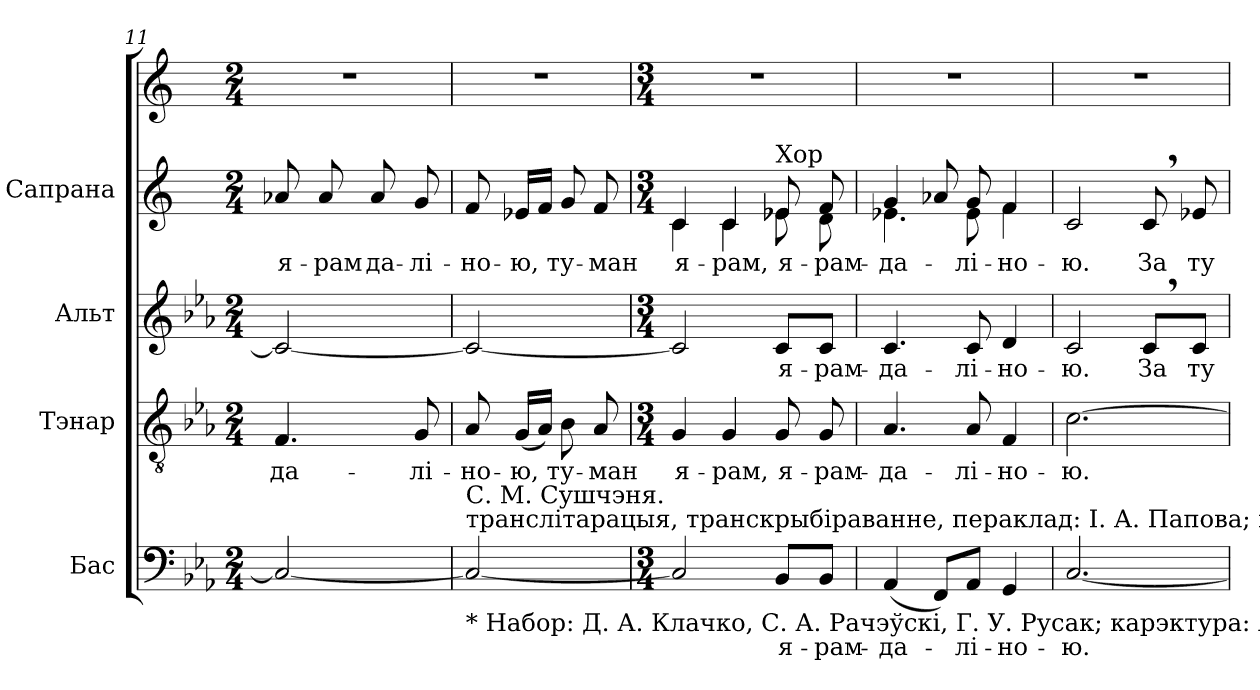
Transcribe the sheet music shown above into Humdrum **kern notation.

**kern	**text	**kern	**text	**kern	**text	**kern	**text	**kern
*part4	*part4	*part3	*part3	*part2	*part2	*part1	*part1	*part1
*staff5	*staff5	*staff4	*staff4	*staff3	*staff3	*staff2	*staff2	*staff1
*I"Бас	*	*I"Тэнар	*	*I"Альт	*	*I"Сапрана	*	*
*clefF4	*	*clefGv2	*	*clefG2	*	*clefG2	*	*clefG2
*	*	*ITrd7c12	*	*	*	*	*	*
*k[b-e-a-]	*	*k[b-e-a-]	*	*k[b-e-a-]	*	*k[]	*	*k[]
*c:	*	*c:	*	*c:	*	*a:	*	*a:
*M2/4	*	*M2/4	*	*M2/4	*	*M2/4	*	*M2/4
=11	=11	=11	=11	=11	=11	=11	=11	=11
!	!	!	!LO:LY:b:color=#000000	!	!	!	!	!
!	!	!	!	!	!	!	!LO:LY:b:color=#000000	!LO:N:vis=1
2Ci/_<	.	4.FFi/	да-	2ci/_<	.	8a-i/	я-	2r
!	!	!	!	!	!	!	!LO:LY:b:color=#000000	!
.	.	.	.	.	.	8a-i/	-рам	.
!	!	!	!	!	!	!	!LO:LY:b:color=#000000	!
.	.	.	.	.	.	8a-i/	да-	.
!	!	!	!LO:LY:b:color=#000000	!	!	!	!	!
!	!	!	!	!	!	!	!LO:LY:b:color=#000000	!
.	.	8GGi/	-лі-	.	.	8gi/	-лі-	.
!!LO:LB:g=z
=12	=12	=12	=12	=12	=12	=12	=12	=12
!	!	!	!LO:LY:b:color=#000000	!	!	!	!	!
!LO:TX:b:t=* Набор&colon; Д. А. Клачко, С. А. Рачэўскі, Г. У. Русак; карэктура&colon; А. А. Апановіч, Г. М. Дзiдзенка;	!	!	!	!	!	!	!	!
!LO:TX:t=транслітарацыя, транскрыбіраванне, пераклад&colon; I. А. Папова; каардынацыя праекта&colon; Л. У. Зямскова,	!	!	!	!	!	!	!	!
!LO:TX:t=С. М. Сушчэня.	!	!	!	!	!	!	!	!
!	!	!	!	!	!	!	!LO:LY:b:color=#000000	!LO:N:vis=1
2Ci/_<	.	8AA-i/	-но-	2ci/_<	.	8fi/	-но-	2r
!	!	!	!LO:LY:b:color=#000000	!	!	!	!	!
!	!	!	!	!	!	!	!LO:LY:b:color=#000000	!
.	.	(16GGi/LL	-ю,	.	.	16e-i/LL	-ю,	.
.	.	16AA-i/JJ)	.	.	.	16fi/JJ	.	.
!	!	!	!LO:LY:b:color=#000000	!	!	!	!	!
!	!	!	!	!	!	!	!LO:LY:b:color=#000000	!
.	.	8BB-i\	ту-	.	.	8gi/	ту-	.
!	!	!	!LO:LY:b:color=#000000	!	!	!	!	!
!	!	!	!	!	!	!	!LO:LY:b:color=#000000	!
.	.	8AA-i/	-ман	.	.	8fi/	-ман	.
=13	=13	=13	=13	=13	=13	=13	=13	=13
*M3/4	*	*M3/4	*	*M3/4	*	*M3/4	*	*M3/4
!	!	!	!LO:LY:b:color=#000000	!	!	!	!	!
!	!	!	!	!	!	!	!LO:LY:b:color=#000000	!LO:N:vis=1
*	*	*	*	*	*	*^	*	*
2Ci/]	.	4GGi/	я-	2ci/]	.	4ci/	4ci\	я-	2.r
!	!	!	!LO:LY:b:color=#000000	!	!	!	!	!	!
!	!	!	!	!	!	!	!	!LO:LY:b:color=#000000	!
.	.	4GGi/	-рам,	.	.	4ci/	4ci\	-рам,	.
!	!LO:LY:b:color=#000000	!	!	!	!	!	!	!	!
!	!	!	!LO:LY:b:color=#000000	!	!	!	!	!	!
!	!	!	!	!	!LO:LY:b:color=#000000	!	!	!	!
!	!	!	!	!	!	!LO:TX:a:t=Хор	!	!	!
!	!	!	!	!	!	!	!	!LO:LY:b:color=#000000	!
8BB-i/L	я-	8GGi/	я-	8ci/L	я-	8e-i/	8e-i\	я-	.
!	!LO:LY:b:color=#000000	!	!	!	!	!	!	!	!
!	!	!	!LO:LY:b:color=#000000	!	!	!	!	!	!
!	!	!	!	!	!LO:LY:b:color=#000000	!	!	!	!
!	!	!	!	!	!	!	!	!LO:LY:b:color=#000000	!
8BB-i/J	-рам-	8GGi/	-рам-	8ci/J	-рам-	8fi/	8di\	-рам-	.
=14	=14	=14	=14	=14	=14	=14	=14	=14	=14
!	!LO:LY:b:color=#000000	!	!	!	!	!	!	!	!
!	!	!	!LO:LY:b:color=#000000	!	!	!	!	!	!
!	!	!	!	!	!LO:LY:b:color=#000000	!	!	!	!
!	!	!	!	!	!	!	!	!LO:LY:b:color=#000000	!LO:N:vis=1
(4AA-i/	-да-	4.AA-i/	-да-	4.ci/	-да-	4gi/	4.e-i\	-да-	2.r
8FFi/L)	.	.	.	.	.	8a-i/	.	.	.
!	!LO:LY:b:color=#000000	!	!	!	!	!	!	!	!
!	!	!	!LO:LY:b:color=#000000	!	!	!	!	!	!
!	!	!	!	!	!LO:LY:b:color=#000000	!	!	!	!
!	!	!	!	!	!	!	!	!LO:LY:b:color=#000000	!
8AA-i/J	-лі-	8AA-i/	-лі-	8ci/	-лі-	8gi/	8e-i\	-лі-	.
!	!LO:LY:b:color=#000000	!	!	!	!	!	!	!	!
!	!	!	!LO:LY:b:color=#000000	!	!	!	!	!	!
!	!	!	!	!	!LO:LY:b:color=#000000	!	!	!	!
!	!	!	!	!	!	!	!	!LO:LY:b:color=#000000	!
4GGi/	-но-	4FFi/	-но-	4di/	-но-	4fi/	4fi\	-но-	.
*	*	*	*	*	*	*v	*v	*	*
=15	=15	=15	=15	=15	=15	=15	=15	=15
*	*	*	*	*	*	*^	*	*
!	!LO:LY:b:color=#000000	!	!	!	!	!	!	!	!
*	*	*	*	*	*	*v	*v	*	*
*	*	*	*	*	*	*^	*	*
!	!	!	!LO:LY:b:color=#000000	!	!	!	!	!	!
*	*	*	*	*	*	*v	*v	*	*
*	*	*	*	*	*	*^	*	*
!	!	!	!	!	!LO:LY:b:color=#000000	!	!	!	!
*	*	*	*	*	*	*v	*v	*	*
*	*	*	*	*	*	*^	*	*
!	!	!	!	!	!	!	!	!LO:LY:b:color=#000000	!LO:N:vis=1
*	*	*	*	*	*	*v	*v	*	*
[<2.Ci/	-ю.	[>2.Ci\	-ю.	2ci/	-ю.	2ci/	-ю.	2.r
!	!	!	!	!	!LO:LY:b:color=#000000	!	!	!
!	!	!	!	!	!	!	!LO:LY:b:color=#000000	!
.	.	.	.	8c,i/L	За	8c,i/	За	.
!	!	!	!	!	!LO:LY:b:color=#000000	!	!	!
!	!	!	!	!	!	!	!LO:LY:b:color=#000000	!
.	.	.	.	8ci/J	ту-	8e-i/	ту-	.
=	=	=	=	=	=	=	=	=
*-	*-	*-	*-	*-	*-	*-	*-	*-
